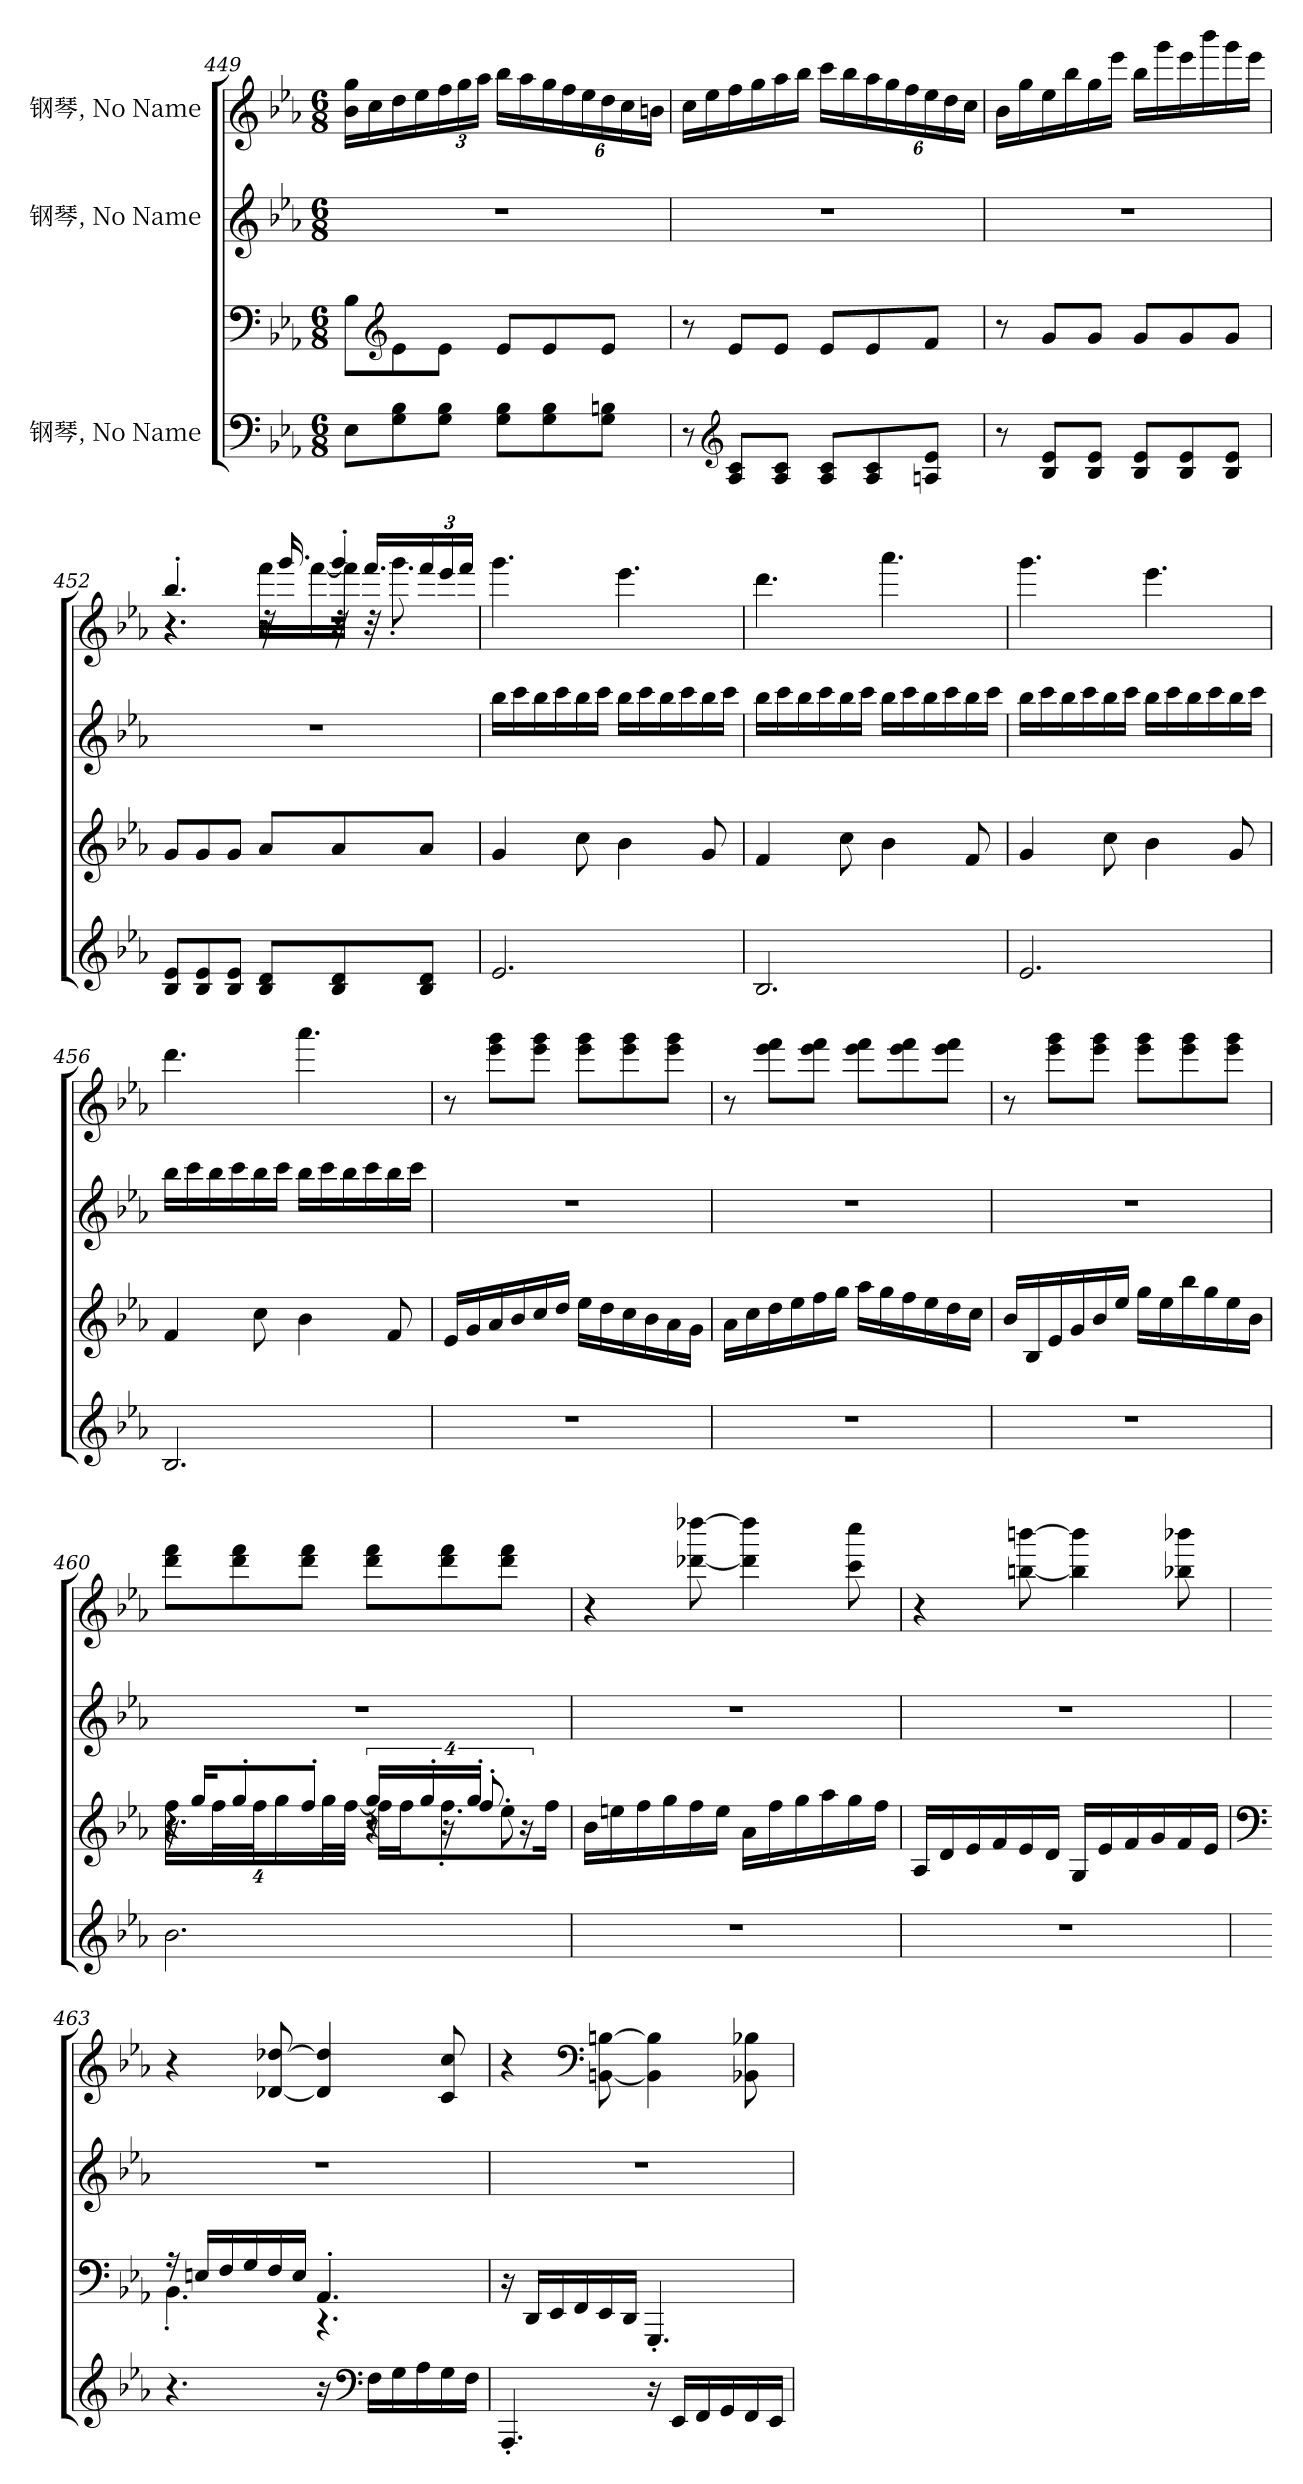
**kern	**kern	**kern	**kern
*part3	*part3	*part2	*part1
*staff4	*staff3	*staff2	*staff1
*I"钢琴, No Name	*	*I"钢琴, No Name	*I"钢琴, No Name
!!LO:LB:g=z
*clefF4	*clefF4	*clefG2	*clefG2
*k[b-e-a-]	*k[b-e-a-]	*k[b-e-a-]	*k[b-e-a-]
*M6/8	*M6/8	*M6/8	*M6/8
*MM150	*MM150	*MM150	*MM150
=449	=449	=449	=449
8E-\L	8B-\L	2.r	16b-\ 16gg\LL
.	.	.	16cc\
*	*clefG2	*	*
8G\ 8B-\	8e-\	.	16dd\
.	.	.	16ee-\
*	*	*	*Xbrackettup
8G\ 8B-\J	8e-\J	.	24ff\
.	.	.	24gg\
.	.	.	24aa-\JJ
8G\ 8B-\L	8e-/L	.	16bb-\LL
.	.	.	16aa-\
8G\ 8B-\	8e-/	.	24gg\
.	.	.	24ff\
.	.	.	24ee-\
8G\ 8Bn\J	8e-/J	.	24dd\
.	.	.	24cc\
.	.	.	24bn\JJ
=450	=450	=450	=450
*	*	*	*MM150
8r	8r	2.r	16cc\LL
.	.	.	16ee-\
*clefG2	*	*	*
8A-/ 8c/L	8e-/L	.	16ff\
.	.	.	16gg\
8A-/ 8c/J	8e-/J	.	16aa-\
.	.	.	16bb-\JJ
8A-/ 8c/L	8e-/L	.	16ccc\LL
.	.	.	16bb-\
8A-/ 8c/	8e-/	.	24aa-\
.	.	.	24gg\
.	.	.	24ff\
8An/ 8e-/J	8f/J	.	24ee-\
.	.	.	24dd\
.	.	.	24cc\JJ
!!LO:PB:g=z
=451	=451	=451	=451
*	*	*	*MM150
8r	8r	2.r	16b-\LL
.	.	.	16gg\
8B-/ 8e-/L	8g/L	.	16ee-\
.	.	.	16bb-\
8B-/ 8e-/J	8g/J	.	16gg\
.	.	.	16eee-\JJ
8B-/ 8e-/L	8g/L	.	16bb-\LL
.	.	.	16ggg\
8B-/ 8e-/	8g/	.	16eee-\
.	.	.	16bbb-\
8B-/ 8e-/J	8g/J	.	16ggg\
.	.	.	16eee-\JJ
=452	=452	=452	=452
*	*	*	*^
*	*	*	*	*^
8B-/ 8e-/L	8g/L	2.r	4.r	4.r	4.bb-'/
8B-/ 8e-/	8g/	.	.	.	.
8B-/ 8e-/J	8g/J	.	.	.	.
8B-/ 8d/L	8a-/L	.	32r	16fff\LL	8r
.	.	.	16.ggg/	.	.
.	.	.	.	[16fff\	.
8B-/ 8d/	8a-/	.	4ggg'/	32fff\JJk]	32r
.	.	.	.	32r	16.fff/LL
.	.	.	.	8.ggg'\	.
8B-/ 8d/J	8a-/J	.	.	.	24fff/
.	.	.	.	.	24eee-/
.	.	.	.	.	24fff/JJ
*	*	*	*v	*v	*v
!!LO:LB:g=z
=453	=453	=453	=453
*	*	*	*MM150
2.e-/	4g/	16bb-\LL	4.ggg\
.	.	16ccc\	.
.	.	16bb-\	.
.	.	16ccc\	.
.	8cc\	16bb-\	.
.	.	16ccc\JJ	.
.	4b-\	16bb-\LL	4.eee-\
.	.	16ccc\	.
.	.	16bb-\	.
.	.	16ccc\	.
.	8g/	16bb-\	.
.	.	16ccc\JJ	.
=454	=454	=454	=454
2.B-/	4f/	16bb-\LL	4.ddd\
.	.	16ccc\	.
.	.	16bb-\	.
.	.	16ccc\	.
.	8cc\	16bb-\	.
.	.	16ccc\JJ	.
.	4b-\	16bb-\LL	4.aaa-\
.	.	16ccc\	.
.	.	16bb-\	.
.	.	16ccc\	.
.	8f/	16bb-\	.
.	.	16ccc\JJ	.
!!LO:LB:g=z
=455	=455	=455	=455
*	*	*	*MM150
2.e-/	4g/	16bb-\LL	4.ggg\
.	.	16ccc\	.
.	.	16bb-\	.
.	.	16ccc\	.
.	8cc\	16bb-\	.
.	.	16ccc\JJ	.
.	4b-\	16bb-\LL	4.eee-\
.	.	16ccc\	.
.	.	16bb-\	.
.	.	16ccc\	.
.	8g/	16bb-\	.
.	.	16ccc\JJ	.
=456	=456	=456	=456
2.B-/	4f/	16bb-\LL	4.ddd\
.	.	16ccc\	.
.	.	16bb-\	.
.	.	16ccc\	.
.	8cc\	16bb-\	.
.	.	16ccc\JJ	.
.	4b-\	16bb-\LL	4.aaa-\
.	.	16ccc\	.
.	.	16bb-\	.
.	.	16ccc\	.
.	8f/	16bb-\	.
.	.	16ccc\JJ	.
!!LO:PB:g=z
=457	=457	=457	=457
*	*	*	*MM150
2.r	16e-/LL	2.r	8r
.	16g/	.	.
.	16a-/	.	8eee-\ 8ggg\L
.	16b-/	.	.
.	16cc/	.	8eee-\ 8ggg\J
.	16dd/JJ	.	.
.	16ee-\LL	.	8eee-\ 8ggg\L
.	16dd\	.	.
.	16cc\	.	8eee-\ 8ggg\
.	16b-\	.	.
.	16a-\	.	8eee-\ 8ggg\J
.	16g\JJ	.	.
=458	=458	=458	=458
*	*	*	*MM150
2.r	16a-\LL	2.r	8r
.	16cc\	.	.
.	16dd\	.	8eee-\ 8fff\L
.	16ee-\	.	.
.	16ff\	.	8eee-\ 8fff\J
.	16gg\JJ	.	.
.	16aa-\LL	.	8eee-\ 8fff\L
.	16gg\	.	.
.	16ff\	.	8eee-\ 8fff\
.	16ee-\	.	.
.	16dd\	.	8eee-\ 8fff\J
.	16cc\JJ	.	.
=459	=459	=459	=459
*	*	*	*MM150
2.r	16b-/LL	2.r	8r
.	16B-/	.	.
.	16e-/	.	8eee-\ 8ggg\L
.	16g/	.	.
.	16b-/	.	8eee-\ 8ggg\J
.	16ee-/JJ	.	.
.	16gg\LL	.	8eee-\ 8ggg\L
.	16ee-\	.	.
.	16bb-\	.	8eee-\ 8ggg\
.	16gg\	.	.
.	16ee-\	.	8eee-\ 8ggg\J
.	16b-\JJ	.	.
!!LO:LB:g=z
=460	=460	=460	=460
*	*^	*	*
*	*	*Xbrackettup	*	*
*	*^	*^	*	*
2.b-\	16r	32%3ff\L	4.r	4.r	2.r	8ddd\ 8fff\L
.	16gg/KL	.	.	.	.	.
.	.	64%3ff\L	.	.	.	.
.	8gg'/	.	.	.	.	8ddd\ 8fff\
.	.	64%3ff\J	.	.	.	.
.	.	32%3gg\	.	.	.	.
.	8ff'/J	.	.	.	.	8ddd\ 8fff\J
.	.	64%3gg\L	.	.	.	.
.	.	[64%3ff\JJ	.	.	.	.
*	*brackettup	*	*	*	*	*
.	32%3gg/L	16ff\LL]	8r	4r	.	8ddd\ 8fff\L
.	.	16ff\J	.	.	.	.
.	32%3gg'/	.	.	.	.	.
.	.	8.ff'\	16r	.	.	8ddd\ 8fff\
.	32%3gg'/J	.	8.ff'/	.	.	.
.	.	.	.	8ee-\	.	8ddd\ 8fff\J
.	32%3r	.	.	.	.	.
.	.	16ff\Jk	.	.	.	.
*	*v	*v	*v	*v	*	*
=461	=461	=461	=461
*	*	*	*MM150
2.r	16b-\LL	2.r	4r
.	16een\	.	.
.	16ff\	.	.
.	16gg\	.	.
.	16ff\	.	[8ddd-X\ [8dddd-X\
.	16ee\JJ	.	.
.	16a-\LL	.	4ddd-\] 4dddd-\]
.	16ff\	.	.
.	16gg\	.	.
.	16aa-\	.	.
.	16gg\	.	8ccc\ 8cccc\
.	16ff\JJ	.	.
!!LO:LB:g=z
=462	=462	=462	=462
2.r	16A-/LL	2.r	4r
.	16d/	.	.
.	16e-/	.	.
.	16f/	.	.
.	16e-/	.	[8bbn\ [8bbbn\
.	16d/JJ	.	.
.	16G/LL	.	4bb\] 4bbb\]
.	16e-/	.	.
.	16f/	.	.
.	16g/	.	.
.	16f/	.	8bb-X\ 8bbb-X\
.	16e-/JJ	.	.
=463	=463	=463	=463
*	*clefF4	*	*
*	*	*	*MM150
*	*^	*	*
4.r	16r	4.BB-'\	2.r	4r
.	16En/LL	.	.	.
.	16F/	.	.	.
.	16G/	.	.	.
.	16F/	.	.	[8d-X/ [8dd-X/
.	16E/JJ	.	.	.
16r	4.AA-'/	4.r	.	4d-/] 4dd-/]
*clefF4	*	*	*	*
16F\LL	.	.	.	.
16G\	.	.	.	.
16A-\	.	.	.	.
16G\	.	.	.	8c/ 8cc/
16F\JJ	.	.	.	.
*	*v	*v	*	*
!!LO:PB:g=z
=464	=464	=464	=464
4.AAA-'/	16r	2.r	4r
.	16DD/LL	.	.
.	16EE-/	.	.
.	16FF/	.	.
*	*	*	*clefF4
.	16EE-/	.	[8BBn\ [8Bn\
.	16DD/JJ	.	.
16r	4.GGG'/	.	4BB\] 4B\]
16EE-/LL	.	.	.
16FF/	.	.	.
16GG/	.	.	.
16FF/	.	.	8BB-X\ 8B-X\
16EE-/JJ	.	.	.
=	=	=	=
*-	*-	*-	*-
